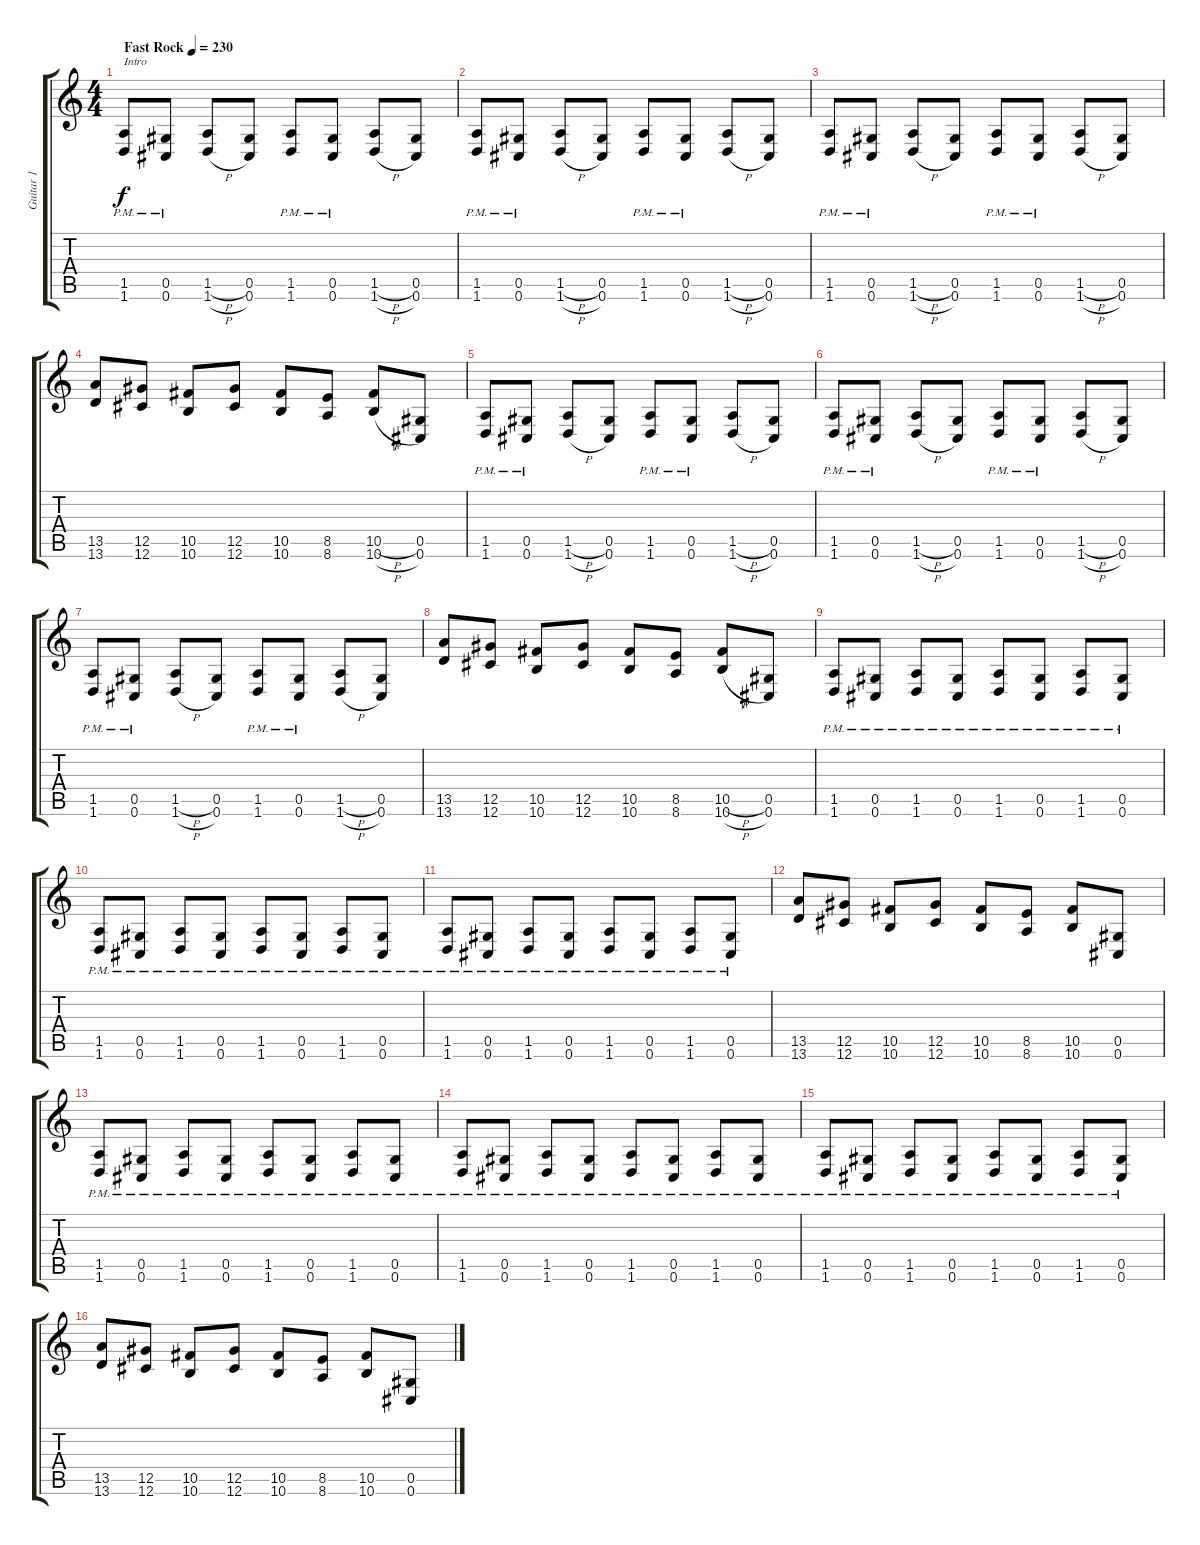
\track ("Guitar 1" "Guitar 1") {instrument distortionguitar}
\staff {score tabs}
\tuning (Eb4 Bb3 Gb3 Db3 Ab2 Db2) {hide}
\ts (4 4)
\tempo (230 "Fast Rock")
\clef g2
\ks c
(1.5{pm} 1.6{pm}).8{txt "Intro" dy f instrument distortionguitar} (0.5{pm} 0.6{pm}).8 (1.5{h} 1.6{h}).8 (0.5 0.6).8 (1.5{pm} 1.6{pm}).8 (0.5{pm} 0.6{pm}).8 (1.5{h} 1.6{h}).8 (0.5 0.6).8 |
(1.5{pm} 1.6{pm}).8 (0.5{pm} 0.6{pm}).8 (1.5{h} 1.6{h}).8 (0.5 0.6).8 (1.5{pm} 1.6{pm}).8 (0.5{pm} 0.6{pm}).8 (1.5{h} 1.6{h}).8 (0.5 0.6).8 |
(1.5{pm} 1.6{pm}).8 (0.5{pm} 0.6{pm}).8 (1.5{h} 1.6{h}).8 (0.5 0.6).8 (1.5{pm} 1.6{pm}).8 (0.5{pm} 0.6{pm}).8 (1.5{h} 1.6{h}).8 (0.5 0.6).8 |
(13.5 13.6).8 (12.5 12.6).8 (10.5 10.6).8 (12.5 12.6).8 (10.5 10.6).8 (8.5 8.6).8 (10.5{h} 10.6{h}).8 (0.5 0.6).8 |
(1.5{pm} 1.6{pm}).8 (0.5{pm} 0.6{pm}).8 (1.5{h} 1.6{h}).8 (0.5 0.6).8 (1.5{pm} 1.6{pm}).8 (0.5{pm} 0.6{pm}).8 (1.5{h} 1.6{h}).8 (0.5 0.6).8 |
(1.5{pm} 1.6{pm}).8 (0.5{pm} 0.6{pm}).8 (1.5{h} 1.6{h}).8 (0.5 0.6).8 (1.5{pm} 1.6{pm}).8 (0.5{pm} 0.6{pm}).8 (1.5{h} 1.6{h}).8 (0.5 0.6).8 |
(1.5{pm} 1.6{pm}).8 (0.5{pm} 0.6{pm}).8 (1.5{h} 1.6{h}).8 (0.5 0.6).8 (1.5{pm} 1.6{pm}).8 (0.5{pm} 0.6{pm}).8 (1.5{h} 1.6{h}).8 (0.5 0.6).8 |
(13.5 13.6).8 (12.5 12.6).8 (10.5 10.6).8 (12.5 12.6).8 (10.5 10.6).8 (8.5 8.6).8 (10.5{h} 10.6{h}).8 (0.5 0.6).8 |
(1.5{pm} 1.6{pm}).8 (0.5{pm} 0.6{pm}).8 (1.5{pm} 1.6{pm}).8 (0.5{pm} 0.6{pm}).8 (1.5{pm} 1.6{pm}).8 (0.5{pm} 0.6{pm}).8 (1.5{pm} 1.6{pm}).8 (0.5{pm} 0.6{pm}).8 |
(1.5{pm} 1.6{pm}).8 (0.5{pm} 0.6{pm}).8 (1.5{pm} 1.6{pm}).8 (0.5{pm} 0.6{pm}).8 (1.5{pm} 1.6{pm}).8 (0.5{pm} 0.6{pm}).8 (1.5{pm} 1.6{pm}).8 (0.5{pm} 0.6{pm}).8 |
(1.5{pm} 1.6{pm}).8 (0.5{pm} 0.6{pm}).8 (1.5{pm} 1.6{pm}).8 (0.5{pm} 0.6{pm}).8 (1.5{pm} 1.6{pm}).8 (0.5{pm} 0.6{pm}).8 (1.5{pm} 1.6{pm}).8 (0.5{pm} 0.6{pm}).8 |
(13.5 13.6).8 (12.5 12.6).8 (10.5 10.6).8 (12.5 12.6).8 (10.5 10.6).8 (8.5 8.6).8 (10.5 10.6).8 (0.5 0.6).8 |
(1.5{pm} 1.6{pm}).8 (0.5{pm} 0.6{pm}).8 (1.5{pm} 1.6{pm}).8 (0.5{pm} 0.6{pm}).8 (1.5{pm} 1.6{pm}).8 (0.5{pm} 0.6{pm}).8 (1.5{pm} 1.6{pm}).8 (0.5{pm} 0.6{pm}).8 |
(1.5{pm} 1.6{pm}).8 (0.5{pm} 0.6{pm}).8 (1.5{pm} 1.6{pm}).8 (0.5{pm} 0.6{pm}).8 (1.5{pm} 1.6{pm}).8 (0.5{pm} 0.6{pm}).8 (1.5{pm} 1.6{pm}).8 (0.5{pm} 0.6{pm}).8 |
(1.5{pm} 1.6{pm}).8 (0.5{pm} 0.6{pm}).8 (1.5{pm} 1.6{pm}).8 (0.5{pm} 0.6{pm}).8 (1.5{pm} 1.6{pm}).8 (0.5{pm} 0.6{pm}).8 (1.5{pm} 1.6{pm}).8 (0.5{pm} 0.6{pm}).8 |
(13.5 13.6).8 (12.5 12.6).8 (10.5 10.6).8 (12.5 12.6).8 (10.5 10.6).8 (8.5 8.6).8 (10.5 10.6).8 (0.5 0.6).8
